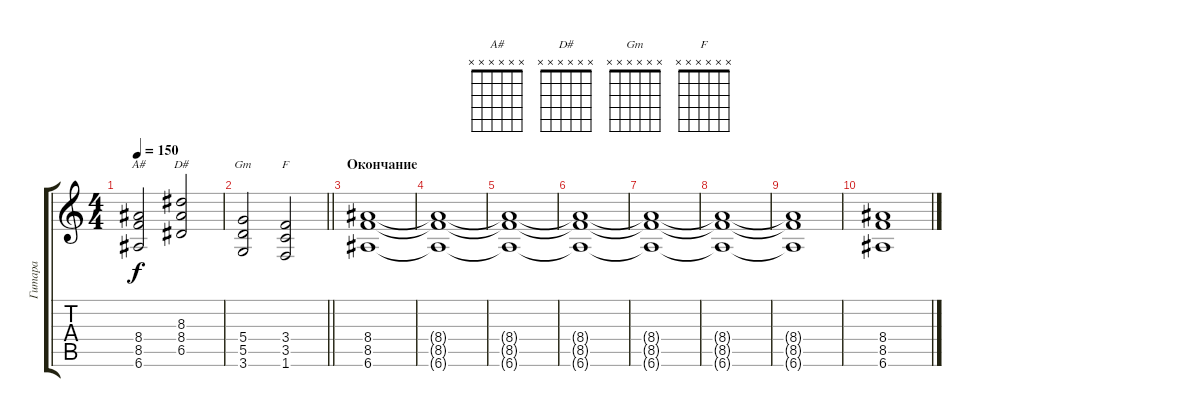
\track ("Гитара" "Гитара") {instrument distortionguitar}
\staff {score tabs}
\tuning (E4 B3 G3 D3 A2 E2) {hide}
\chord ("A#" x x x x x x)
\chord ("D#" x x x x x x)
\chord ("Gm" x x x x x x)
\chord ("F" x x x x x x)
\ts (4 4)
\tempo 150
\clef g2
\ks c
(8.4 8.5 6.6).2{ch "A#" dy f} (8.3 8.4 6.5).2{ch "D#"} |
\barLineRight lightlight
(5.4 5.5 3.6).2{ch "Gm"} (3.4 3.5 1.6).2{ch "F"} |
\section ("" "Окончание")
(8.4 8.5 6.6).1{volume 5} |
(8.4{t} 8.5{t} 6.6{t}).1 |
(8.4{t} 8.5{t} 6.6{t}).1 |
(8.4{t} 8.5{t} 6.6{t}).1 |
(8.4{t} 8.5{t} 6.6{t}).1 |
(8.4{t} 8.5{t} 6.6{t}).1 |
(8.4{t} 8.5{t} 6.6{t}).1 |
(8.4 8.5 6.6).1{volume 15}
